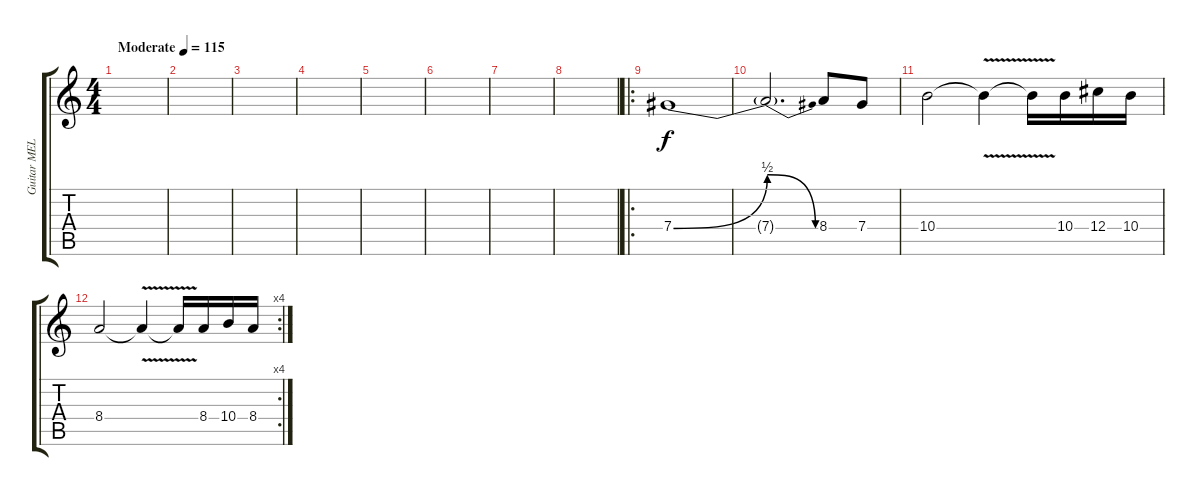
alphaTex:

\track ("Guitar MELODY" "Guitar MEL") {instrument distortionguitar}
\staff {score tabs}
\tuning (Eb4 Bb3 Gb3 Db3 Ab2 Db2) {hide}
\ts (4 4)
\tempo (115 "Moderate")
\clef g2
\ks c
|
|
|
|
|
|
|
|
\ro
7.4{be (bend 0 0 60 2)}.1 |
7.4{be (release 0 2 60 0) t}.2{d} 8.4.8 7.4.8 |
10.4.2 10.4{v t}.4 10.4{t}.16 10.4.16 12.4.16 10.4.16 |
\rc 4
8.4.2 8.4{v t}.4 8.4{t}.16 8.4.16 10.4.16 8.4.16
